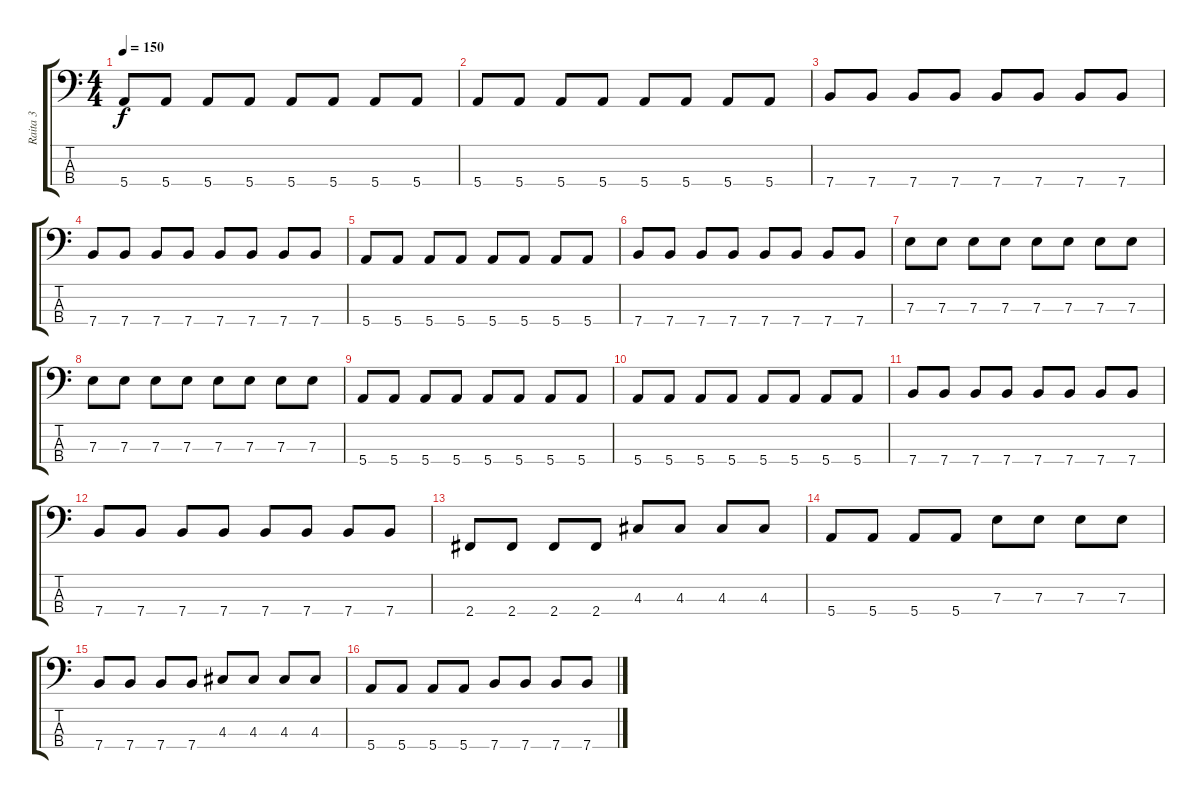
\track ("Raita 3" "Raita 3") {instrument electricbassfinger}
\staff {score tabs}
\tuning (G2 D2 A1 E1) {hide}
\ts (4 4)
\tempo 150
\clef f4
\ks c
5.4.8{dy f} 5.4.8 5.4.8 5.4.8 5.4.8 5.4.8 5.4.8 5.4.8 |
5.4.8 5.4.8 5.4.8 5.4.8 5.4.8 5.4.8 5.4.8 5.4.8 |
7.4.8 7.4.8 7.4.8 7.4.8 7.4.8 7.4.8 7.4.8 7.4.8 |
7.4.8 7.4.8 7.4.8 7.4.8 7.4.8 7.4.8 7.4.8 7.4.8 |
5.4.8 5.4.8 5.4.8 5.4.8 5.4.8 5.4.8 5.4.8 5.4.8 |
7.4.8 7.4.8 7.4.8 7.4.8 7.4.8 7.4.8 7.4.8 7.4.8 |
7.3.8 7.3.8 7.3.8 7.3.8 7.3.8 7.3.8 7.3.8 7.3.8 |
7.3.8 7.3.8 7.3.8 7.3.8 7.3.8 7.3.8 7.3.8 7.3.8 |
5.4.8 5.4.8 5.4.8 5.4.8 5.4.8 5.4.8 5.4.8 5.4.8 |
5.4.8 5.4.8 5.4.8 5.4.8 5.4.8 5.4.8 5.4.8 5.4.8 |
7.4.8 7.4.8 7.4.8 7.4.8 7.4.8 7.4.8 7.4.8 7.4.8 |
7.4.8 7.4.8 7.4.8 7.4.8 7.4.8 7.4.8 7.4.8 7.4.8 |
2.4.8 2.4.8 2.4.8 2.4.8 4.3.8 4.3.8 4.3.8 4.3.8 |
5.4.8 5.4.8 5.4.8 5.4.8 7.3.8 7.3.8 7.3.8 7.3.8 |
7.4.8 7.4.8 7.4.8 7.4.8 4.3.8 4.3.8 4.3.8 4.3.8 |
5.4.8 5.4.8 5.4.8 5.4.8 7.4.8 7.4.8 7.4.8 7.4.8
